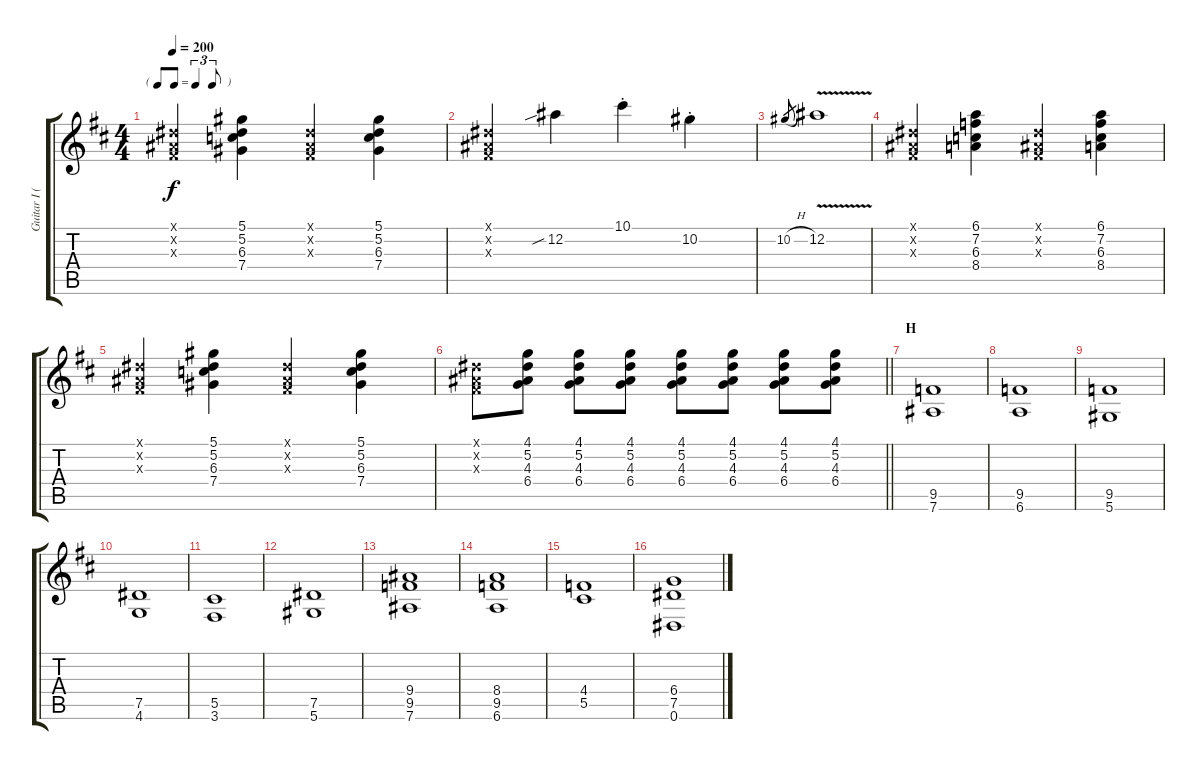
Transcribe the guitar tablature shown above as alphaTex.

\track ("Guitar I (Sakito)" "Guitar I (") {instrument overdrivenguitar}
\staff {score tabs}
\tuning (Eb4 Bb3 Gb3 Db3 Ab2 Eb2) {hide}
\ts (4 4)
\tf triplet8th
\tempo 200
\clef g2
\ks d
(0.1{x} 0.2{x} 0.3{x}).4{dy f} (5.1 5.2 6.3 7.4).4 (0.1{x} 0.2{x} 0.3{x}).4 (5.1 5.2 6.3 7.4).4 |
(0.1{x} 0.2{x} 0.3{x}).4 12.2{sib}.4 10.1{st}.4 10.2{st}.4 |
10.2{h}.8{gr} 12.2{v}.1 |
(0.1{x} 0.2{x} 0.3{x}).4 (6.1 7.2 6.3 8.4).4 (0.1{x} 0.2{x} 0.3{x}).4 (6.1 7.2 6.3 8.4).4 |
(0.1{x} 0.2{x} 0.3{x}).4 (5.1 5.2 6.3 7.4).4 (0.1{x} 0.2{x} 0.3{x}).4 (5.1 5.2 6.3 7.4).4 |
\barLineRight lightlight
(0.1{x} 0.2{x} 0.3{x}).8 (4.1 5.2 4.3 6.4).8 (4.1 5.2 4.3 6.4).8 (4.1 5.2 4.3 6.4).8 (4.1 5.2 4.3 6.4).8 (4.1 5.2 4.3 6.4).8 (4.1 5.2 4.3 6.4).8 (4.1 5.2 4.3 6.4).8 |
\section ("" "H")
(9.5 7.6).1{instrument overdrivenguitar} |
(9.5 6.6).1 |
(9.5 5.6).1 |
(7.5 4.6).1 |
(5.5 3.6).1 |
(7.5 5.6).1 |
(9.4 9.5 7.6).1 |
(8.4 9.5 6.6).1 |
(4.4 5.5).1 |
(6.4 7.5 0.6).1
